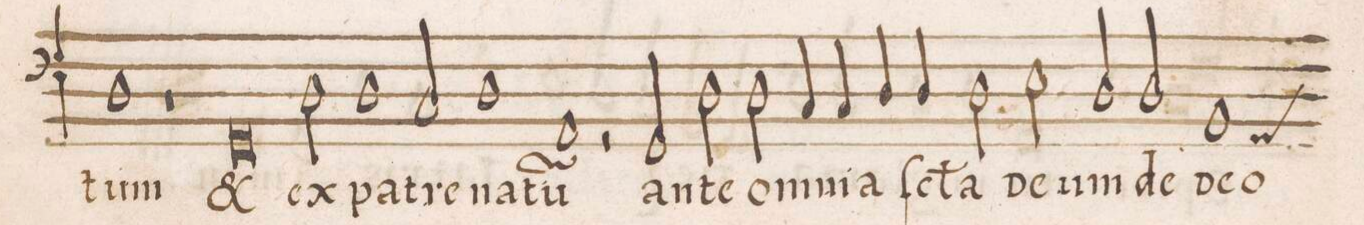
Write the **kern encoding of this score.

**kern	**text
*I"BASSVS	*
*clefF4	*
*k[]	*
*met(C|)	*
*M2/1	*
1D\	-tum
1r	.
=23-	=23-
0GG/	(et)
=24-	=24-
2D\	ex
1D\	pa-
2C/	-tre
=25-	=25-
1D\	na-
1AA/	-tu(m)
=26-	=26-
2r	.
2GG/	an-
2D\	-te
2D\	om-
=27-	=27-
4C/	-ni-
4C/	-a
4D/	ſ(e)-
4D/	-c(u-
2D\	-l)a
2E\	De-
=28-	=28-
2D/	-um
2D/	de
*custos:AA	*
1BB/	De-
=29-	=29-
*-	*-
